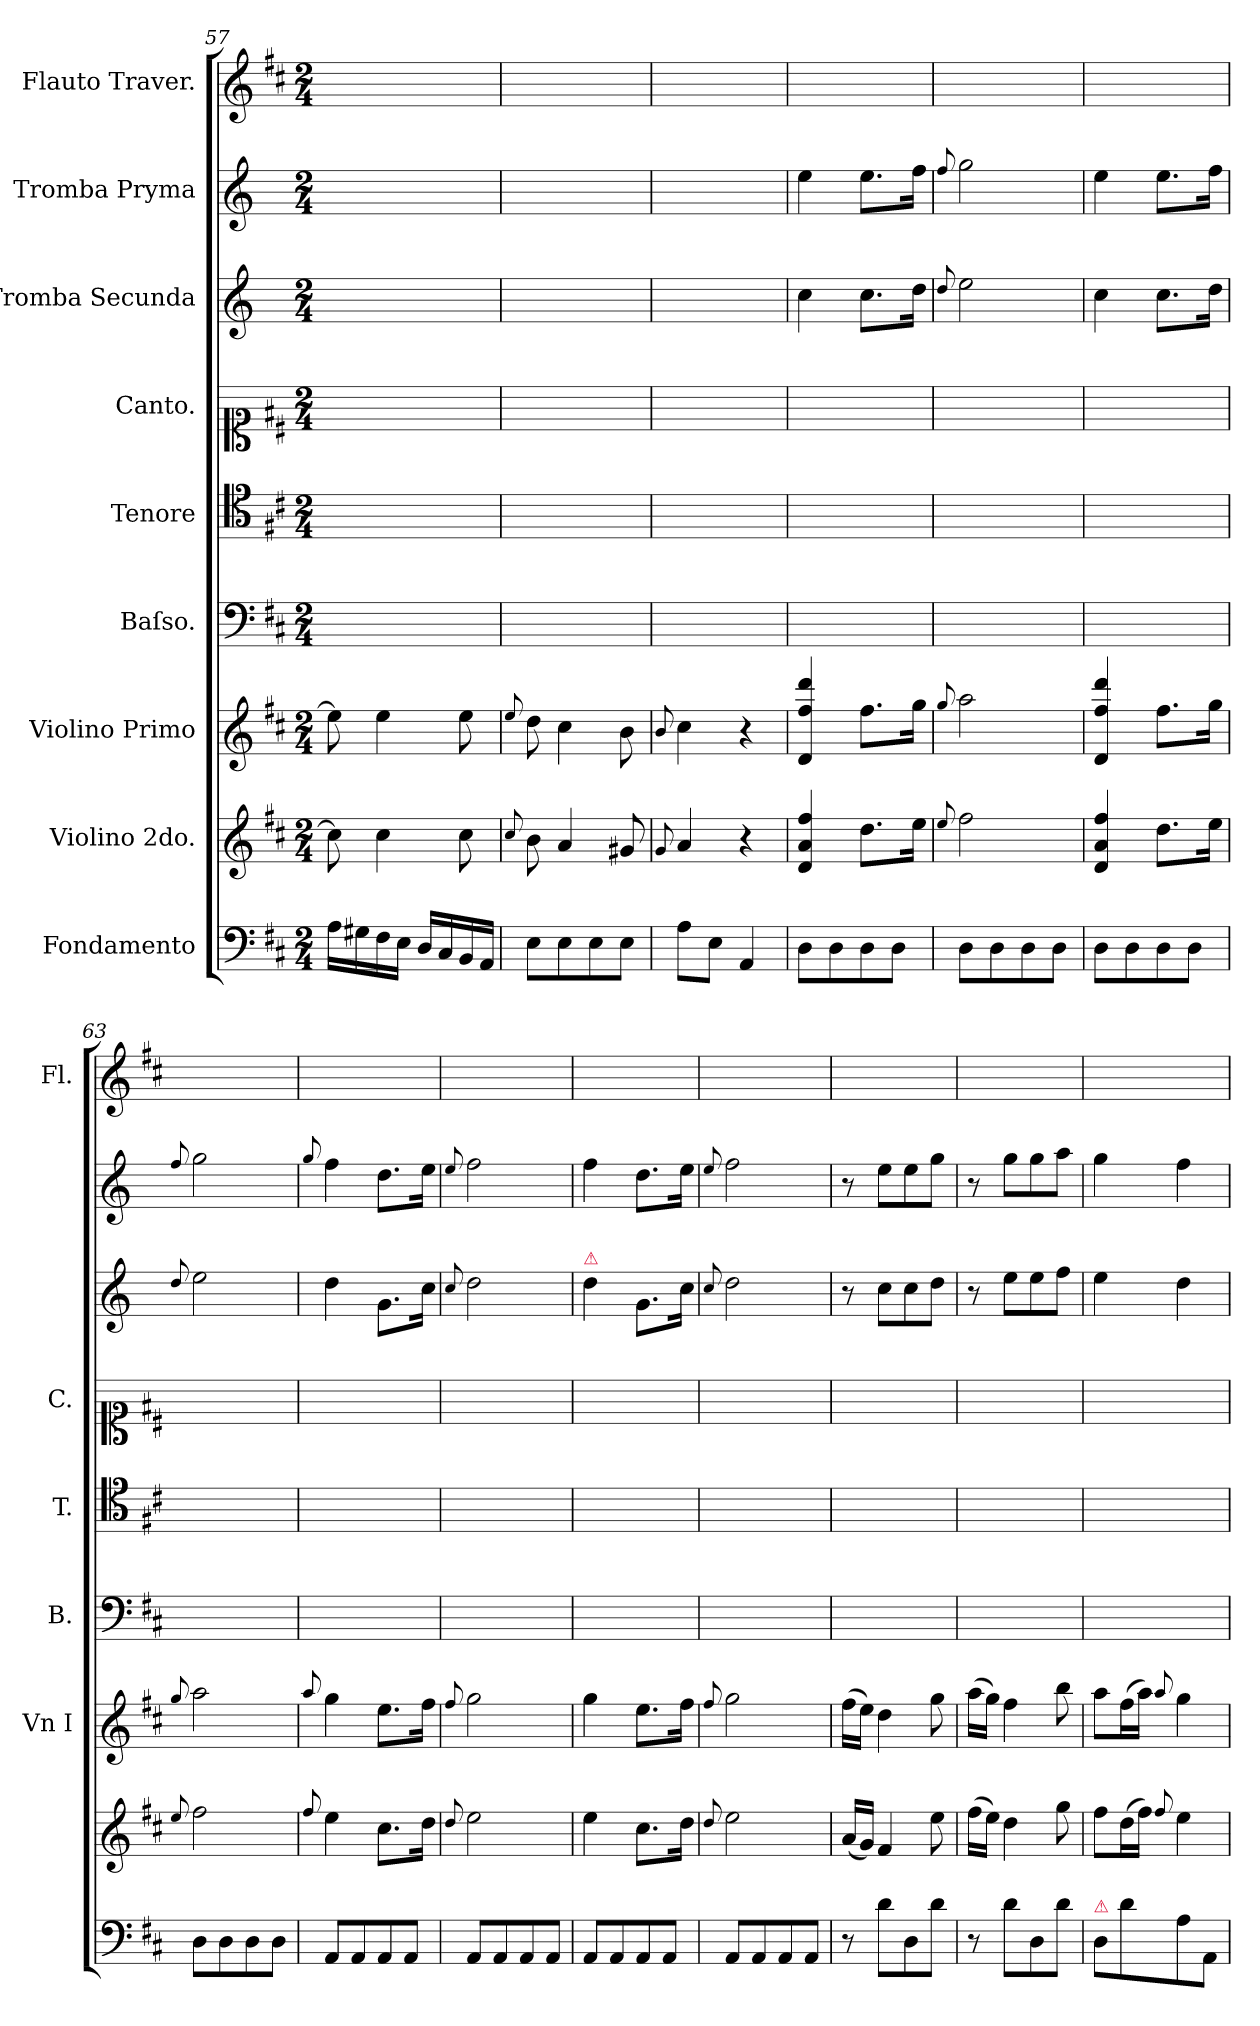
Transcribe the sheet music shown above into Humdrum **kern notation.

**kern	**dynam	**kern	**dynam	**kern	**kern	**kern	**kern	**kern	**kern	**kern
*part9	*part9	*part8	*part8	*part7	*part6	*part5	*part4	*part3	*part2	*part1
*staff9	*staff9	*staff8	*staff8	*staff7	*staff6	*staff5	*staff4	*staff3	*staff2	*staff1
*I"Fondamento	*	*I"Violino 2do.	*	*I"Violino Primo	*I"Baſso.	*I"Tenore	*I"Canto.	*I"Tromba Secunda	*I"Tromba Pryma	*I"Flauto Traver.
*	*	*	*	*I'Vn I	*I'B.	*I'T.	*I'C.	*	*	*I'Fl.
*clefF4	*	*clefG2	*	*clefG2	*clefF4	*clefC4	*clefC1	*clefG2	*clefG2	*clefG2
*	*	*	*	*	*	*	*	*ITrd-1c-2	*ITrd-1c-2	*
*k[f#c#]	*	*k[f#c#]	*	*k[f#c#]	*k[f#c#]	*k[f#c#]	*k[f#c#]	*k[f#c#]	*k[f#c#]	*k[f#c#]
*D:	*	*D:	*	*D:	*D:	*D:	*D:	*D:	*D:	*D:
*M2/4	*	*M2/4	*	*M2/4	*M2/4	*M2/4	*M2/4	*M2/4	*M2/4	*M2/4
=57	=57	=57	=57	=57	=57	=57	=57	=57	=57	=57
16A\LL	.	8cc#\]	.	8ee\]	2ryy	2ryy	2ryy	2ryy	2ryy	2ryy
16G#X\	.	.	.	.	.	.	.	.	.	.
16F#\	.	4cc#\	.	4ee\	.	.	.	.	.	.
16E\JJ	.	.	.	.	.	.	.	.	.	.
16D/LL	.	.	.	.	.	.	.	.	.	.
16C#/	.	.	.	.	.	.	.	.	.	.
16BB/	.	8cc#\	.	8ee\	.	.	.	.	.	.
16AA/JJ	.	.	.	.	.	.	.	.	.	.
=58	=58	=58	=58	=58	=58	=58	=58	=58	=58	=58
.	.	8qqcc#/	.	8qqee/	.	.	.	.	.	.
8E\L	.	8b\	.	8dd\	2ryy	2ryy	2ryy	2ryy	2ryy	2ryy
8E\	.	4a/	.	4cc#\	.	.	.	.	.	.
8E\	.	.	.	.	.	.	.	.	.	.
8E\J	.	8g#X/	.	8b\	.	.	.	.	.	.
=59	=59	=59	=59	=59	=59	=59	=59	=59	=59	=59
.	.	8qqg/	.	8qqb/	.	.	.	.	.	.
8A\L	.	4a/	.	4cc#\	2ryy	2ryy	2ryy	2ryy	2ryy	2ryy
8E\J	.	.	.	.	.	.	.	.	.	.
4AA/	.	4r	.	4r	.	.	.	.	.	.
=60	=60	=60	=60	=60	=60	=60	=60	=60	=60	=60
!	!LO:DY:a:rj	!	!LO:DY:a:rj	!	!	!	!	!	!	!
8D\L	f&colon;	4d/ 4a/ 4ff#/	for	4d/ 4ff#/ 4ddd/	2ryy	2ryy	2ryy	4dd\	4ff#\	2ryy
8D\	.	.	.	.	.	.	.	.	.	.
8D\	.	8.dd\L	.	8.ff#\L	.	.	.	8.dd\L	8.ff#\L	.
8D\J	.	.	.	.	.	.	.	.	.	.
.	.	16ee\Jk	.	16gg\Jk	.	.	.	16ee\Jk	16gg\Jk	.
=61	=61	=61	=61	=61	=61	=61	=61	=61	=61	=61
.	.	8qqee/	.	8qqgg/	.	.	.	8qqee/	8qqgg/	.
8D\L	.	2ff#\	.	2aa\	2ryy	2ryy	2ryy	2ff#\	2aa\	2ryy
8D\	.	.	.	.	.	.	.	.	.	.
8D\	.	.	.	.	.	.	.	.	.	.
8D\J	.	.	.	.	.	.	.	.	.	.
=62	=62	=62	=62	=62	=62	=62	=62	=62	=62	=62
8D\L	.	4d/ 4a/ 4ff#/	.	4d/ 4ff#/ 4ddd/	2ryy	2ryy	2ryy	4dd\	4ff#\	2ryy
8D\	.	.	.	.	.	.	.	.	.	.
8D\	.	8.dd\L	.	8.ff#\L	.	.	.	8.dd\L	8.ff#\L	.
8D\J	.	.	.	.	.	.	.	.	.	.
.	.	16ee\Jk	.	16gg\Jk	.	.	.	16ee\Jk	16gg\Jk	.
=63	=63	=63	=63	=63	=63	=63	=63	=63	=63	=63
.	.	8qqee/	.	8qqgg/	.	.	.	8qqee/	8qqgg/	.
8D\L	.	2ff#\	.	2aa\	2ryy	2ryy	2ryy	2ff#\	2aa\	2ryy
8D\	.	.	.	.	.	.	.	.	.	.
8D\	.	.	.	.	.	.	.	.	.	.
8D\J	.	.	.	.	.	.	.	.	.	.
=64	=64	=64	=64	=64	=64	=64	=64	=64	=64	=64
.	.	8qqff#/	.	8qqaa/	.	.	.	.	8qqaa/	.
8AA/L	.	4ee\	.	4gg\	2ryy	2ryy	2ryy	4ee\	4gg\	2ryy
8AA/	.	.	.	.	.	.	.	.	.	.
8AA/	.	8.cc#\L	.	8.ee\L	.	.	.	8.a\L	8.ee\L	.
8AA/J	.	.	.	.	.	.	.	.	.	.
.	.	16dd\Jk	.	16ff#\Jk	.	.	.	16dd\Jk	16ff#\Jk	.
=65	=65	=65	=65	=65	=65	=65	=65	=65	=65	=65
.	.	8qqdd/	.	8qqff#/	.	.	.	8qqdd/	8qqff#/	.
8AA/L	.	2ee\	.	2gg\	2ryy	2ryy	2ryy	2ee\	2gg\	2ryy
8AA/	.	.	.	.	.	.	.	.	.	.
8AA/	.	.	.	.	.	.	.	.	.	.
8AA/J	.	.	.	.	.	.	.	.	.	.
=66	=66	=66	=66	=66	=66	=66	=66	=66	=66	=66
!	!	!	!	!	!	!	!	!LO:TX:a:color=crimson:t=⚠	!	!
8AA/L	.	4ee\	.	4gg\	2ryy	2ryy	2ryy	4ee\	4gg\	2ryy
8AA/	.	.	.	.	.	.	.	.	.	.
8AA/	.	8.cc#\L	.	8.ee\L	.	.	.	8.a\L	8.ee\L	.
8AA/J	.	.	.	.	.	.	.	.	.	.
.	.	16dd\Jk	.	16ff#\Jk	.	.	.	16dd\Jk	16ff#\Jk	.
=67	=67	=67	=67	=67	=67	=67	=67	=67	=67	=67
.	.	8qqdd/	.	8qqff#/	.	.	.	8qqdd/	8qqff#/	.
8AA/L	.	2ee\	.	2gg\	2ryy	2ryy	2ryy	2ee\	2gg\	2ryy
8AA/	.	.	.	.	.	.	.	.	.	.
8AA/	.	.	.	.	.	.	.	.	.	.
8AA/J	.	.	.	.	.	.	.	.	.	.
=68	=68	=68	=68	=68	=68	=68	=68	=68	=68	=68
8r	.	(<16a/LL	.	(>16ff#\LL	2ryy	2ryy	2ryy	8r	8r	2ryy
.	.	16g/JJ)	.	16ee\JJ)	.	.	.	.	.	.
8d\L	.	4f#/	.	4dd\	.	.	.	8dd\L	8ff#\L	.
8D\	.	.	.	.	.	.	.	8dd\	8ff#\	.
8d\J	.	8ee\	.	8gg\	.	.	.	8ee\J	8aa\J	.
=69	=69	=69	=69	=69	=69	=69	=69	=69	=69	=69
8r	.	(>16ff#\LL	.	(>16aa\LL	2ryy	2ryy	2ryy	8r	8r	2ryy
.	.	16ee\JJ)	.	16gg\JJ)	.	.	.	.	.	.
8d\L	.	4dd\	.	4ff#\	.	.	.	8ff#\L	8aa\L	.
8D\	.	.	.	.	.	.	.	8ff#\	8aa\	.
8d\J	.	8gg\	.	8bb\	.	.	.	8gg\J	8bb\J	.
=70	=70	=70	=70	=70	=70	=70	=70	=70	=70	=70
!LO:TX:a:color=crimson:t=⚠	!	!	!	!	!	!	!	!	!	!
8D\L	.	8ff#\L	.	8aa\L	2ryy	2ryy	2ryy	4ff#\	4aa\	2ryy
8d\	.	(>16dd\L	.	(>16ff#\L	.	.	.	.	.	.
.	.	16ff#\JJ)	.	16aa\JJ)	.	.	.	.	.	.
.	.	8qqff#/	.	8qqaa/	.	.	.	.	.	.
8A\	.	4ee\	.	4gg\	.	.	.	4ee\	4gg\	.
8AA/J	.	.	.	.	.	.	.	.	.	.
=	=	=	=	=	=	=	=	=	=	=
*-	*-	*-	*-	*-	*-	*-	*-	*-	*-	*-
